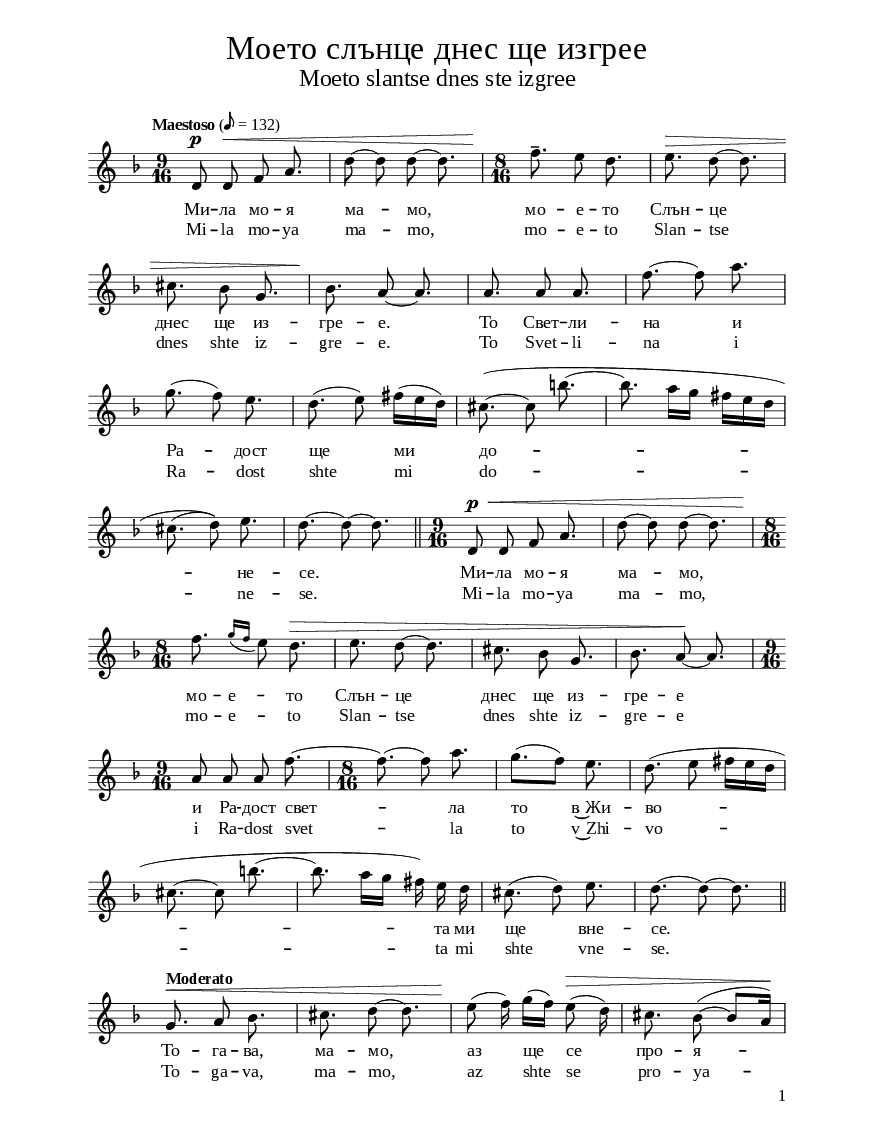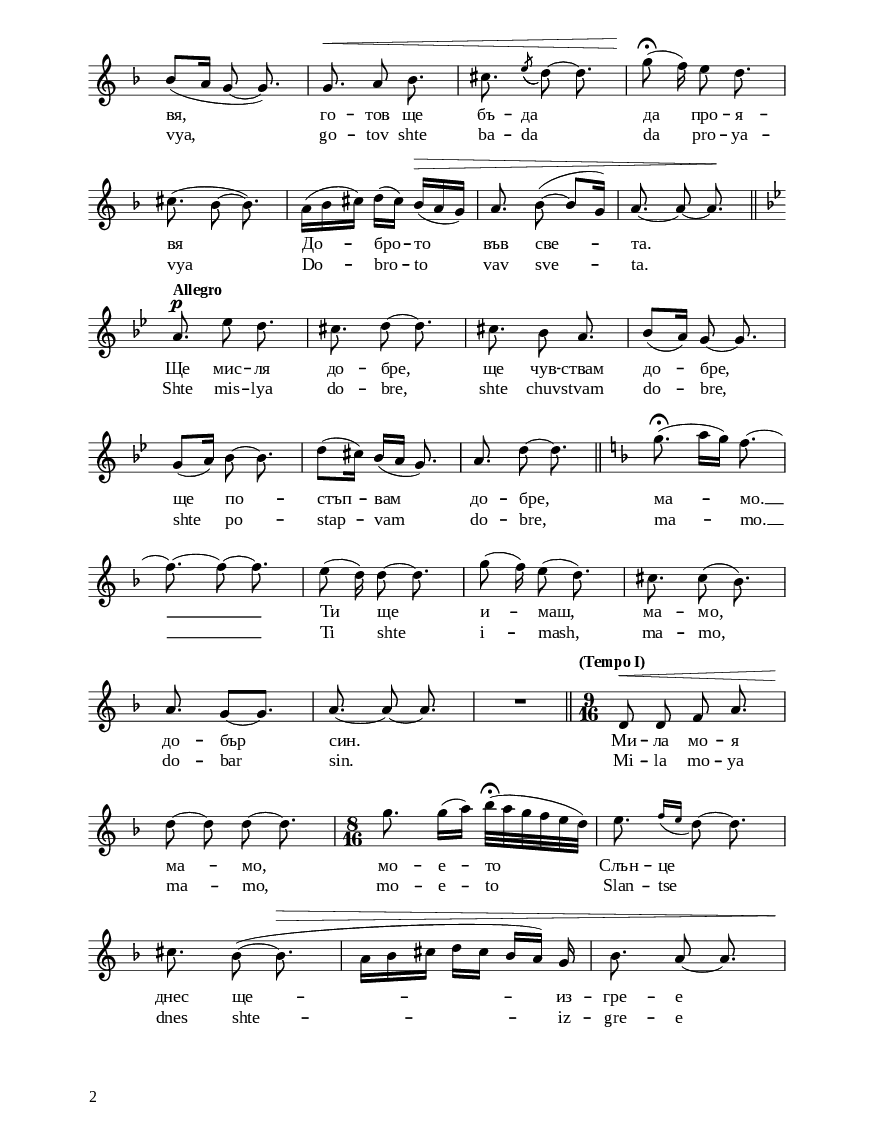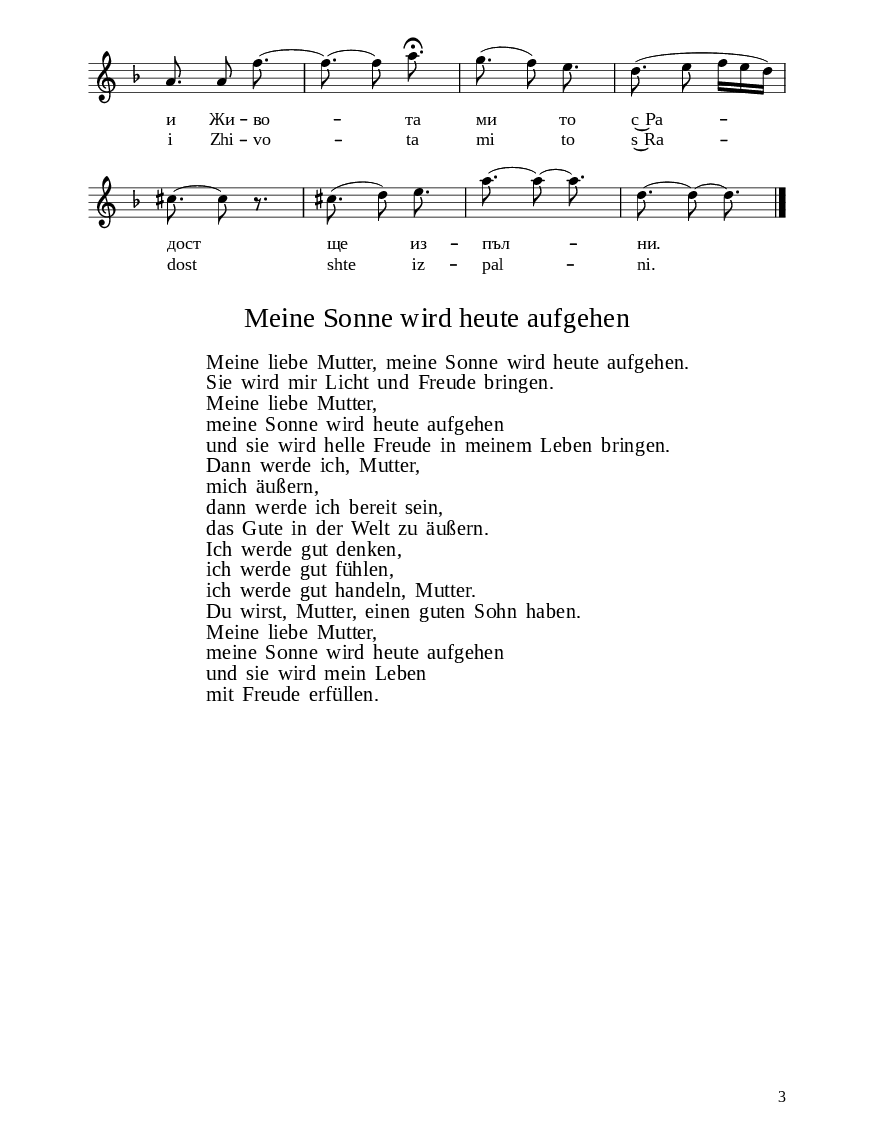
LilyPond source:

\version "2.22.1"

% include paper part and global functions
\include "include/globals.ily"

\bookpart {
  \include "include/bookpart-paper.ily"
  \score {
    \include "include/score-layout.ily"

    \new Voice \absolute {
      \clef treble
      \key d \minor
      \time 9/16
      \tempoFunc "Maestoso" 8 "132"
      \autoBeamOff

      d'8 ^\p  d'8 ^\<  f'8  a'8. | % 2
      d''8 ~   d''8  d''8 ~  d''8.
      | % 3
      \time 8/16  | % 3
      f''8. -- ^\!  e''8  d''8. | % 4
      e''8. ^\>  d''8 ~  d''8. \break | % 5
      cis''8.  bes'8  g'8. | % 6
      bes'8. ^\!  a'8 ~   a'8. | % 7
      a'8.  a'8  a'8. | % 8
      f''8. ~   f''8  a''8. \break | % 9
      g''8. (   f''8 ) e''8. |
      d''8. (   e''8 )   fis''16 ( [
      e''16  d''16 ) ] | % 11
      cis''8. \=1( ~   cis''8  b''8. ~  | % 12
      b''8.  a''16 [  g''16 ]  fis''16
      [  e''16  d''16 ] \break | % 13
      cis''8. (   d''8 ) \=1)   e''8. | % 14
      d''8. ~   d''8 ~  d''8. \bar "||"
      \time 9/16  | % 15
      d'8 ^\p ^\<  d'8  f'8  a'8. | % 16
      d''8 ~   d''8  d''8 ~  d''8.
      \break | % 17
      \time 8/16  | % 17
      f''8. ^\! \acciaccatura {  g''16 [  f''16 ] }
      e''8 d''8. ^\> | % 18
      e''8.  d''8 ~   d''8.  | % 19
      cis''8.  bes'8  g'8. |
      bes'8.  a'8 ~  ^\!  a'8.  \break | % 21
      \time 9/16  | % 21
      a'8  a'8  a'8   f''8. ~  | % 22
      \time 8/16  | % 22
      f''8. ~   f''8   a''8. | % 23
      g''8. ( [  f''8 ) ]  e''8. | % 24
      d''8. (   e''8   fis''16 [
      e''16  d''16 ] \break | % 25
      cis''8. ~   cis''8  b''8. ~  | % 26
      b''8.  a''16   [g''16 ] fis''16 )
      e''16  d''16 | % 27
      cis''8. (   d''8 )  e''8.  | % 28
      d''8. ~   d''8 ~  d''8.  \bar "||"
      \break | % 29
      \tempo "Moderato" g'8.^\<  a'8
      bes'8. |
      cis''8.  d''8 ~   d''8.  | % 31
      e''8 (  ^\!  f''16 )   g''16 (
      [f''16] )  e''8 ( ^\>  d''16 )  | % 32
      cis''8.   bes'8 ( ~   bes'8 [  a'16
      ) ] ^\! \break | % 33
      bes'8 (    [a'16]   g'8 ~  g'8. )  | % 34
      g'8. ^\<  a'8  bes'8. | % 35
      cis''8. \acciaccatura {  e''8 ( }  d''8 )
      ~  d''8. | % 36
      g''8 ( ^\fermata  _\!  f''16 )   e''8
      d''8.  | % 37
      cis''8. (   bes'8 ~  bes'8. )  | % 38
      a'16 ( [  bes'16  cis''16 ) ]
      d''16 ( [  cis''16 ) ]  bes'16 ( [ ^\>  a'16
      g'16 ) ] | % 39
      a'8.  bes'8 ( ~  bes'8 [  g'16 ) ] |

      a'8. ~   a'8 ~  a'8.  ^\! \bar "||"
      \break | % 41
      \key bes \major | % 41
      \tempo "Allegro" a'8. ^\p  es''8
      d''8. | % 42
      cis''8.  d''8 ~   d''8.  | % 43
      cis''8.  bes'8  a'8. | % 44
      bes'8 ( [  a'16 )  ] g'8 ~  g'8.  \break
      | % 45
      g'8 ( [  a'16 )  ] bes'8 ~  bes'8.  | % 46
      d''8 ( [  cis''16 ) ]  bes'16 ( [
      a'16 ] g'8. )  | % 47
      a'8.  d''8 ~   d''8.  \bar "||"
      \key f \major | % 48
      g''8. ( ^\fermata  a''16 [  g''16 )
      ] f''8. ~ \break | % 49
      f''8. ~   f''8 ~  f''8.  |
      e''8 (   d''16 )  d''8 ~  d''8.
      | % 51
      g''8 (  f''16 )  e''8 (  d''8.
      )  | % 52
      cis''8.   cis''8 (  bes'8. )  \break | % 53
      a'8.  g'8 ~ [  g'8. ] | % 54
      a'8. ~   a'8 ~  a'8.  | % 55
      R2 \bar "||"
      \time 9/16  | % 56
      \tempo "(Tempo I)"
      d'8 ^\<  d'8  f'8  a'8. \break | % 57
      d''8 ~  ^\!  d''8  d''8 ~  d''8.
      | % 58
      \time 8/16  | % 58
      g''8.  g''16 ( [  a''16 ) ]
      bes''32 ( ^\fermata [  a''32  g''32  f''32
      e''32  d''32 ) ] | % 59
      e''8. \acciaccatura {  f''16 [  e''16 ] }
      d''8 ~  d''8. \break |
      cis''8.  bes'8 ( ~   bes'8.  ^\> | % 61
      a'16 [  bes'16  cis''16 ]  d''16
      [  cis''16 ]  bes'16 [  a'16 )  ] g'16
      | % 62
      bes'8.  a'8 ~   a'8. \pageBreak | % 63
      a'8. ^\!  a'8  f''8. ~ | % 64
      f''8. ~   f''8  a''8. ^\fermata  | % 65
      g''8. (   f''8 )   e''8. | % 66
      d''8. (   e''8   f''16 [  e''16
      d''16 ) ] \break | % 67
      cis''8. ~   cis''8  r8. | % 68
      cis''8. (   d''8 )   e''8. | % 69
      a''8. ~  a''8 ~  a''8. |

      d''8. ~  d''8 ~  d''8.  \bar "|."
    }

    \addlyrics {
      Ми -- ла мо -- я ма -- мо,
      мо -- е -- то Слън -- це  днес
      ще из -- гре -- е.  То Свет --
      ли -- на  и Ра -- дост ще
      ми   до  -- не -- се.
      Ми -- ла мо -- я ма -- мо,
      мо --  е -- то Слън -- це
      днес ще из -- гре -- е  и
      Ра -- дост свет --  ла то
      в~Жи -- во  --
      та ми ще
      вне -- се.   То -- га -- ва, ма
      -- мо,  аз  ще  се  про
      -- я --  вя,   го --
      тов ще бъ -- да да  про
      -- я -- вя  До --  бро
      -- то   във све --
      та. Ще мис -- ля до --
      бре,  ще чув -- ствам до --
      бре,  ще  по -- стъп --
      вам   до -- бре,  ма --
      мо.  __   Ти  ще
      и -- маш,  ма -- мо,  до --
      бър  син.   Ми -- ла мо --
      я ма  -- мо,  мо -- е -- то
      Слън --  це
      днес ще  --
      из -- гре -- е  и Жи
      -- во --  та ми  то с~Ра
      --    дост  ще  из
      -- пъл --  ни.
    }
    \addlyrics {
      Mi -- la mo -- ya ma -- mo,
      mo -- e -- to Slan -- tse  dnes
      shte iz -- gre -- e.  To Svet --
      li -- na  i Ra -- dost shte
      mi   do  --
      ne -- se.
      Mi -- la mo -- ya ma -- mo,
      mo --  e -- to Slan -- tse
      dnes shte iz -- gre -- e  i
      Ra -- dost svet --  la to
      v~Zhi -- vo  --
      ta mi shte
      vne -- se.   To -- ga -- va, ma
      -- mo,  az  shte  se  pro
      -- ya --  vya,  go --
      tov shte ba --   da  da pro
      -- ya -- vya Do --  bro
      -- to   vav sve --
      ta. Shte mis -- lya do --
      bre,  shte chuv -- stvam do --
      bre,  shte  po -- stap --
      vam   do -- bre,  ma --
      mo.  __   Ti  shte
      i -- mash,  ma -- mo,  do --
      bar  sin.   Mi -- la mo --
      ya ma  -- mo,  mo -- e -- to
      Slan --  tse
      dnes shte  --
      iz -- gre -- e  i Zhi
      -- vo --  ta mi  to s~Ra
      --    dost  shte  iz
      -- pal --  ni.
    }

    \header {
      title = \titleFunc "Моето слънце днес ще изгрее" "Moeto slantse dnes ste izgree"
    }

    \midi{}

  } % score



  % include foreign translation(s) of the song
  \version "2.22.1"

\markup \fill-line { \fontsize #deTitleFontSize "Meine Sonne wird heute aufgehen" }
\markup \null
\markup \null
\markup \fontsize #deCoupletFontSize {
  \hspace #10
  \override #`(baseline-skip . ,deCoupletBaselineSkip)

  \column {

 

\line { " "Meine liebe Mutter, meine Sonne wird heute aufgehen. }

\line { " "Sie wird mir Licht und Freude bringen.}

\line { " "Meine liebe Mutter,}

\line { " "meine Sonne wird heute aufgehen}

\line { " "und sie wird helle Freude in meinem Leben bringen.}

\line { " "Dann werde ich, Mutter,}

\line { " "mich äußern,}

\line { " "dann werde ich bereit sein,}

\line { " "das Gute in der Welt zu äußern. }

\line { " "Ich werde gut denken,}

\line { " "ich werde gut fühlen,}

\line { " "ich werde gut handeln, Mutter.}

\line { " "Du wirst, Mutter, einen guten Sohn haben.}

\line { " "Meine liebe Mutter,}

\line { " "meine Sonne wird heute aufgehen }

\line { " "und sie wird mein Leben }

\line { " "mit Freude erfüllen. }

  }
}


} % bookpart

% Più mosso
%
